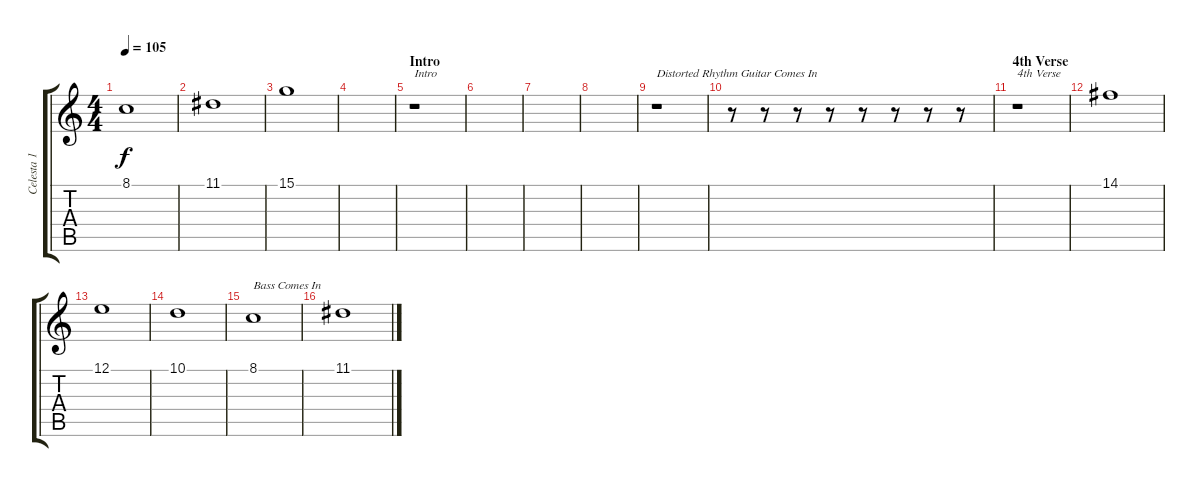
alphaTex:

\track ("Celesta 1" "Celesta 1") {instrument celesta}
\staff {score tabs}
\tuning (E4 B3 G3 D3 A2 E2) {hide}
\ts (4 4)
\tempo 105
\clef g2
\ks c
8.1.1{dy f} |
11.1.1 |
15.1.1 |
|
\section ("" "Intro")
r.1{txt "Intro"} |
|
|
|
r.1{txt "Distorted Rhythm Guitar Comes In"} |
r.8 r.8 r.8 r.8 r.8 r.8 r.8 r.8 |
\section ("" "4th Verse")
r.1{txt "4th Verse" volume 16} |
14.1.1 |
12.1.1 |
10.1.1 |
8.1.1{txt "Bass Comes In"} |
11.1.1
